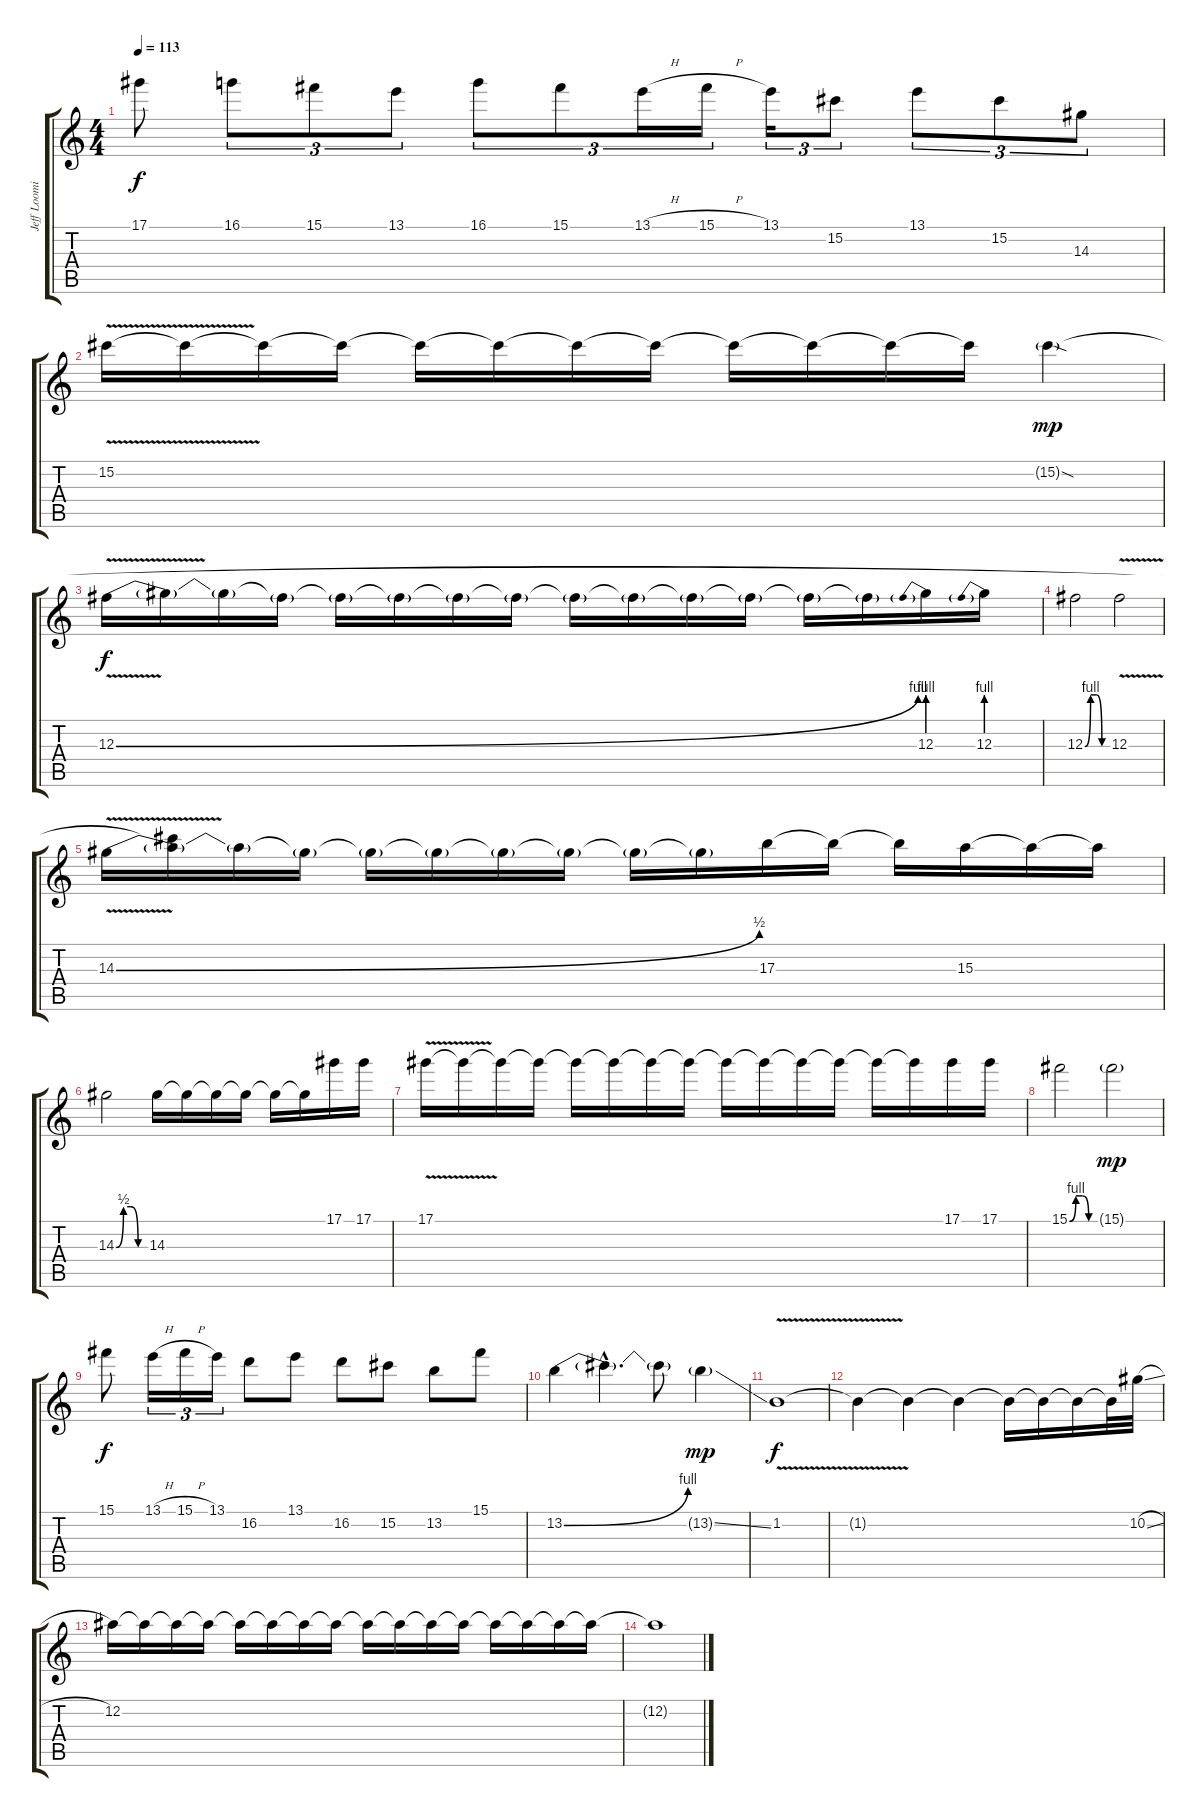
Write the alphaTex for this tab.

\track ("Jeff Loomis. Solos" "Jeff Loomi") {instrument distortionguitar}
\staff {score tabs}
\tuning (Eb4 Bb3 Gb3 Db3 Ab2 Eb2) {hide}
\ts (4 4)
\tempo 113
\clef g2
\ks c
17.1.8{dy f} 16.1.8{tu (3 2)} 15.1.8{tu (3 2)} 13.1.8{tu (3 2)} 16.1.8{tu (3 2)} 15.1.8{tu (3 2)} 13.1{h}.16{tu (3 2)} 15.1{h}.16{tu (3 2)} 13.1.16{tu (3 2)} 15.2.8{tu (3 2)} 13.1.8{tu (3 2)} 15.2.8{tu (3 2)} 14.3.8{tu (3 2)} |
15.2{v}.16 15.2{t}.16 15.2{t}.16 15.2{t}.16 15.2{t}.16 15.2{t}.16 15.2{t}.16 15.2{t}.16 15.2{t}.16 15.2{t}.16 15.2{t}.16 15.2{t}.16 15.2{sod g}.4{dy mp} |
12.3{be (bend 0 0 60 4) v}.16{dy f} 12.3{t}.16 12.3{t}.16 12.3{t}.16 12.3{t}.16 12.3{t}.16 12.3{t}.16 12.3{t}.16 12.3{t}.16 12.3{t}.16 12.3{t}.16 12.3{t}.16 12.3{t}.16 12.3{t}.16 12.3{be (prebend 0 4 60 4)}.16 12.3{be (prebend 0 4 60 4)}.16 |
12.3{be (custom 0 0 15 4 30 4 45 0 60 0)}.2 12.3{v}.2 |
14.3{be (bend 0 0 60 2) v}.16 (15.2{t} 14.3{t}).16 14.3{t}.16 14.3{t}.16 14.3{t}.16 14.3{t}.16 14.3{t}.16 14.3{t}.16 14.3{t}.16 14.3{t}.16 17.3.16 17.3{t}.16 17.3{t}.16 15.3.16 15.3{t}.16 15.3{t}.16 |
14.3{be (custom 0 0 15 2 30 2 45 0 60 0)}.2 14.3.16 14.3{t}.16 14.3{t}.16 14.3{t}.16 14.3{t}.16 14.3{t}.16 17.1.16 17.1.16 |
17.1{v}.16 17.1{t}.16 17.1{t}.16 17.1{t}.16 17.1{t}.16 17.1{t}.16 17.1{t}.16 17.1{t}.16 17.1{t}.16 17.1{t}.16 17.1{t}.16 17.1{t}.16 17.1{t}.16 17.1{t}.16 17.1.16 17.1.16 |
15.1{be (custom 0 0 15 4 30 4 45 0 60 0)}.2 15.1{g}.2{dy mp} |
15.1.8{dy f} 13.1{h}.16{tu (3 2)} 15.1{h}.16{tu (3 2)} 13.1.16{tu (3 2)} 16.2.8 13.1.8 16.2.8 15.2.8 13.2.8 15.1.8 |
13.2{be (bend 0 0 60 4)}.4 13.2{hac t}.4{d} 13.2{t}.8 13.2{ss g}.4{dy mp} |
1.2{v}.1{dy f} |
1.2{t}.4 1.2{t}.4 1.2{t}.4{volume 9} 1.2{t}.16 1.2{t}.16 1.2{t}.16 1.2{t}.32 10.2{sl}.32{volume 6} |
12.2.16 12.2{t}.16 12.2{t}.16 12.2{t}.16{volume 5} 12.2{t}.16 12.2{t}.16 12.2{t}.16 12.2{t}.16{volume 3} 12.2{t}.16 12.2{t}.16 12.2{t}.16 12.2{t}.16{volume 2} 12.2{t}.16 12.2{t}.16 12.2{t}.16 12.2{t}.16 |
12.2{t}.1{volume 1}
